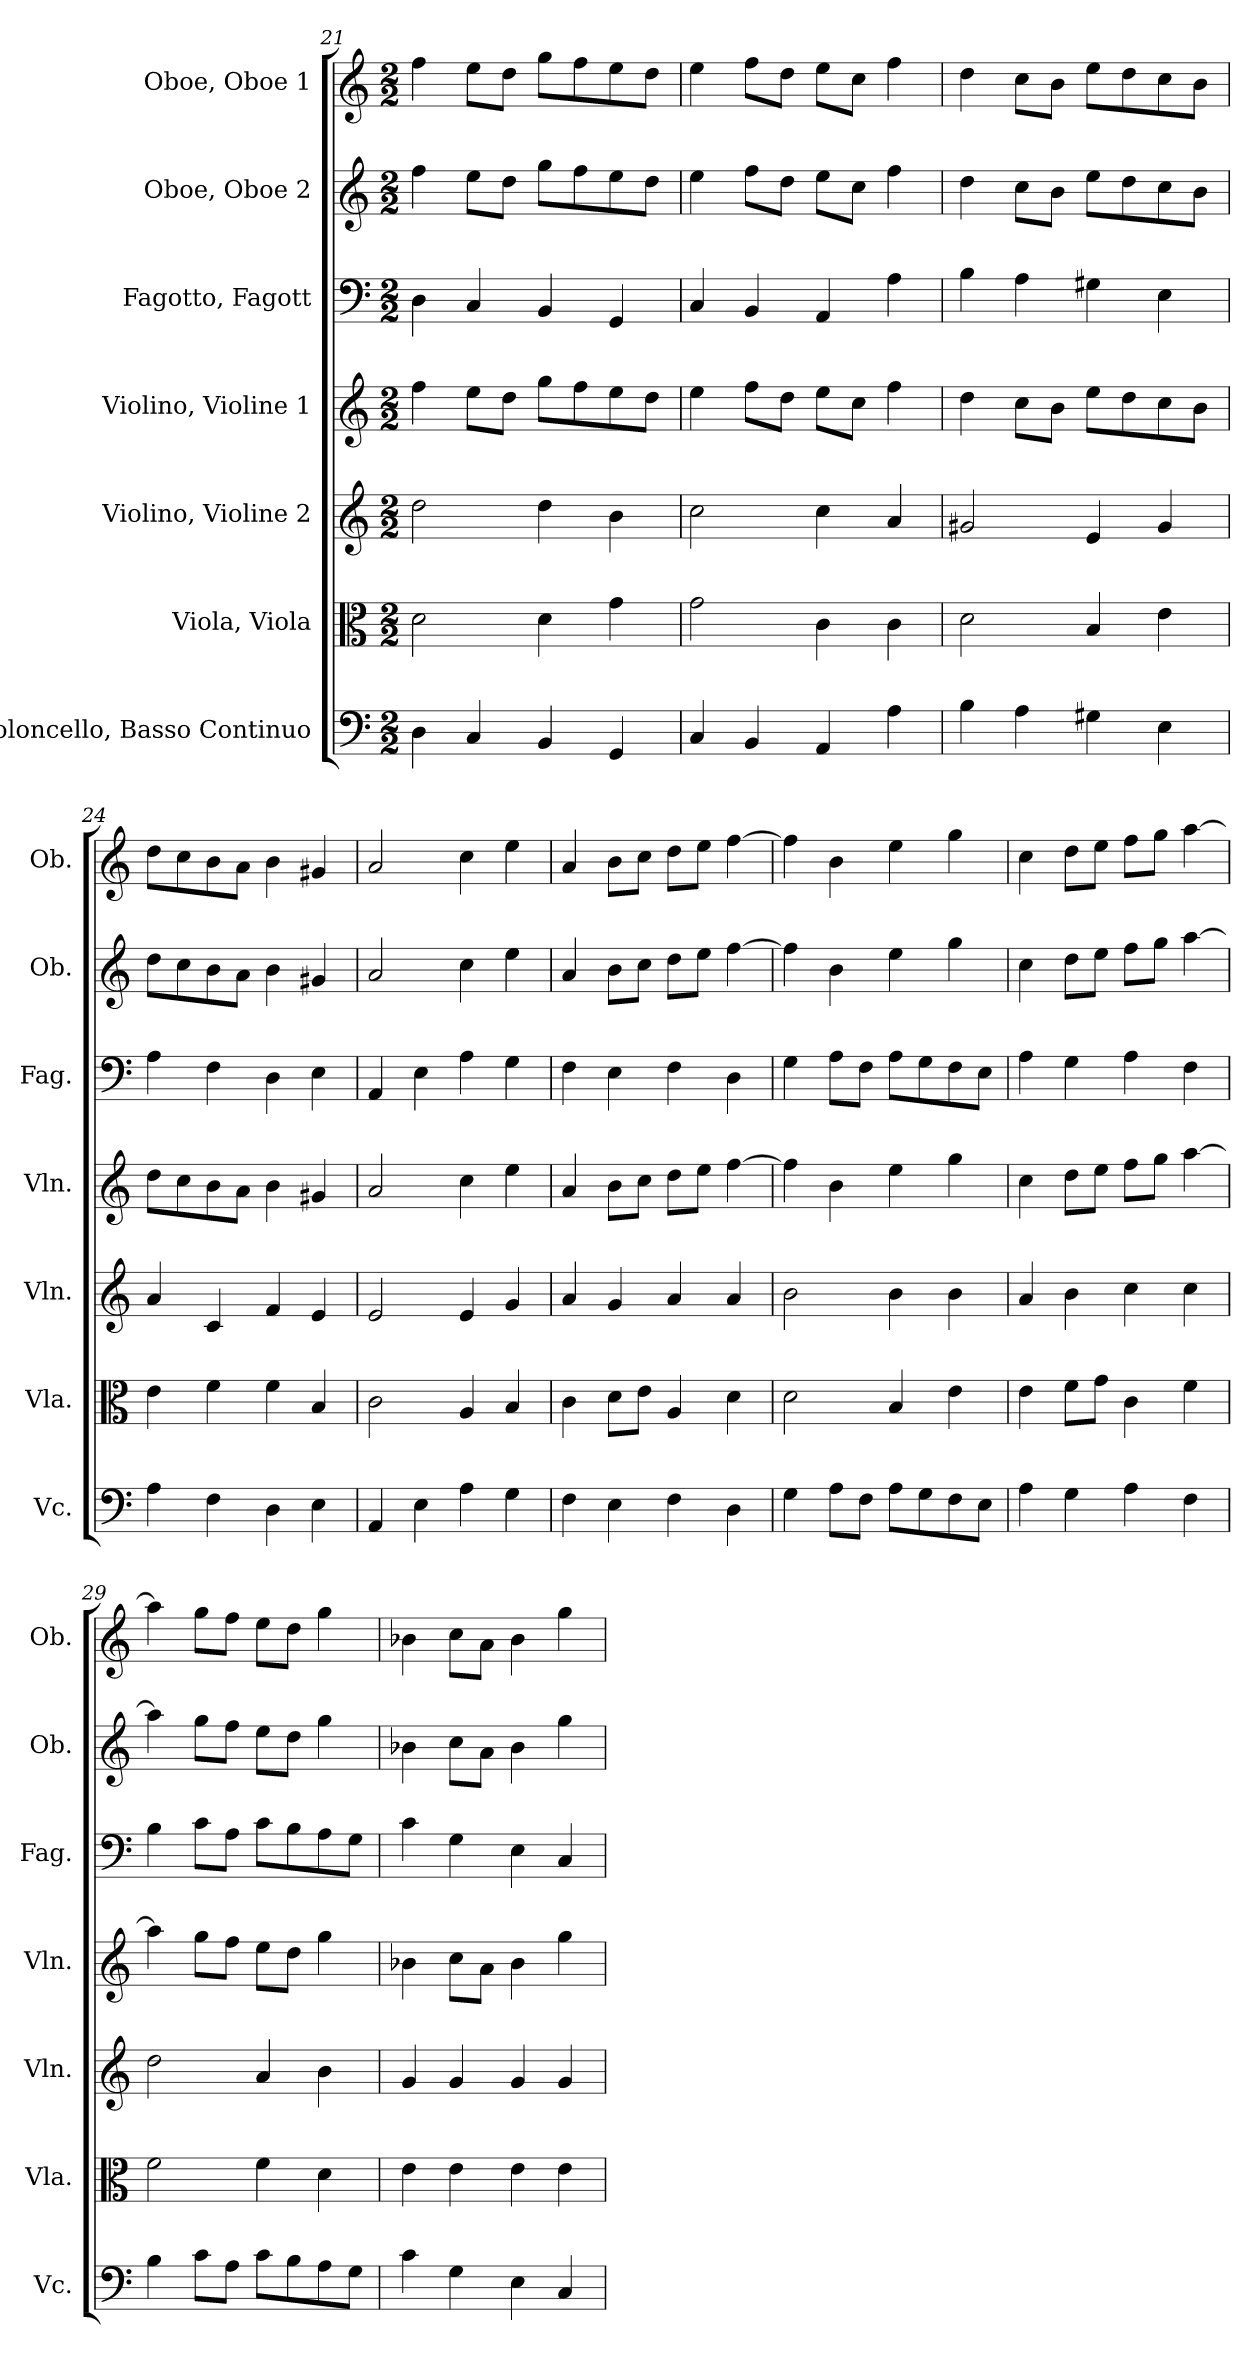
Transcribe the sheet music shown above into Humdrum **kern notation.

**kern	**kern	**kern	**kern	**kern	**kern	**kern
*part7	*part6	*part5	*part4	*part3	*part2	*part1
*staff7	*staff6	*staff5	*staff4	*staff3	*staff2	*staff1
*I"Violoncello, Basso Continuo	*I"Viola, Viola	*I"Violino, Violine 2	*I"Violino, Violine 1	*I"Fagotto, Fagott	*I"Oboe, Oboe 2	*I"Oboe, Oboe 1
*I'Vc.	*I'Vla.	*I'Vln.	*I'Vln.	*I'Fag.	*I'Ob.	*I'Ob.
*clefF4	*clefC3	*clefG2	*clefG2	*clefF4	*clefG2	*clefG2
*k[]	*k[]	*k[]	*k[]	*k[]	*k[]	*k[]
*M2/2	*M2/2	*M2/2	*M2/2	*M2/2	*M2/2	*M2/2
=21	=21	=21	=21	=21	=21	=21
4D\	2d\	2dd\	4ff\	4D\	4ff\	4ff\
4C/	.	.	8ee\L	4C/	8ee\L	8ee\L
.	.	.	8dd\J	.	8dd\J	8dd\J
4BB/	4d\	4dd\	8gg\L	4BB/	8gg\L	8gg\L
.	.	.	8ff\	.	8ff\	8ff\
4GG/	4g\	4b\	8ee\	4GG/	8ee\	8ee\
.	.	.	8dd\J	.	8dd\J	8dd\J
!!LO:LB:g=z
=22	=22	=22	=22	=22	=22	=22
4C/	2g\	2cc\	4ee\	4C/	4ee\	4ee\
4BB/	.	.	8ff\L	4BB/	8ff\L	8ff\L
.	.	.	8dd\J	.	8dd\J	8dd\J
4AA/	4c\	4cc\	8ee\L	4AA/	8ee\L	8ee\L
.	.	.	8cc\J	.	8cc\J	8cc\J
4A\	4c\	4a/	4ff\	4A\	4ff\	4ff\
=23	=23	=23	=23	=23	=23	=23
4B\	2d\	2g#X/	4dd\	4B\	4dd\	4dd\
4A\	.	.	8cc\L	4A\	8cc\L	8cc\L
.	.	.	8b\J	.	8b\J	8b\J
4G#X\	4B/	4e/	8ee\L	4G#X\	8ee\L	8ee\L
.	.	.	8dd\	.	8dd\	8dd\
4E\	4e\	4g#/	8cc\	4E\	8cc\	8cc\
.	.	.	8b\J	.	8b\J	8b\J
=24	=24	=24	=24	=24	=24	=24
4A\	4e\	4a/	8dd\L	4A\	8dd\L	8dd\L
.	.	.	8cc\	.	8cc\	8cc\
4F\	4f\	4c/	8b\	4F\	8b\	8b\
.	.	.	8a\J	.	8a\J	8a\J
4D\	4f\	4f/	4b\	4D\	4b\	4b\
4E\	4B/	4e/	4g#X/	4E\	4g#X/	4g#X/
=25	=25	=25	=25	=25	=25	=25
4AA/	2c\	2e/	2a/	4AA/	2a/	2a/
4E\	.	.	.	4E\	.	.
4A\	4A/	4e/	4cc\	4A\	4cc\	4cc\
4G\	4B/	4g/	4ee\	4G\	4ee\	4ee\
=26	=26	=26	=26	=26	=26	=26
4F\	4c\	4a/	4a/	4F\	4a/	4a/
4E\	8d\L	4g/	8b\L	4E\	8b\L	8b\L
.	8e\J	.	8cc\J	.	8cc\J	8cc\J
4F\	4A/	4a/	8dd\L	4F\	8dd\L	8dd\L
.	.	.	8ee\J	.	8ee\J	8ee\J
4D\	4d\	4a/	[4ff\	4D\	[4ff\	[4ff\
=27	=27	=27	=27	=27	=27	=27
4G\	2d\	2b\	4ff\]	4G\	4ff\]	4ff\]
8A\L	.	.	4b\	8A\L	4b\	4b\
8F\J	.	.	.	8F\J	.	.
8A\L	4B/	4b\	4ee\	8A\L	4ee\	4ee\
8G\	.	.	.	8G\	.	.
8F\	4e\	4b\	4gg\	8F\	4gg\	4gg\
8E\J	.	.	.	8E\J	.	.
=28	=28	=28	=28	=28	=28	=28
4A\	4e\	4a/	4cc\	4A\	4cc\	4cc\
4G\	8f\L	4b\	8dd\L	4G\	8dd\L	8dd\L
.	8g\J	.	8ee\J	.	8ee\J	8ee\J
4A\	4c\	4cc\	8ff\L	4A\	8ff\L	8ff\L
.	.	.	8gg\J	.	8gg\J	8gg\J
4F\	4f\	4cc\	[4aa\	4F\	[4aa\	[4aa\
!!LO:PB:g=z
=29	=29	=29	=29	=29	=29	=29
4B\	2f\	2dd\	4aa\]	4B\	4aa\]	4aa\]
8c\L	.	.	8gg\L	8c\L	8gg\L	8gg\L
8A\J	.	.	8ff\J	8A\J	8ff\J	8ff\J
8c\L	4f\	4a/	8ee\L	8c\L	8ee\L	8ee\L
8B\	.	.	8dd\J	8B\	8dd\J	8dd\J
8A\	4d\	4b\	4gg\	8A\	4gg\	4gg\
8G\J	.	.	.	8G\J	.	.
=30	=30	=30	=30	=30	=30	=30
4c\	4e\	4g/	4b-X\	4c\	4b-X\	4b-X\
4G\	4e\	4g/	8cc\L	4G\	8cc\L	8cc\L
.	.	.	8a\J	.	8a\J	8a\J
4E\	4e\	4g/	4b-\	4E\	4b-\	4b-\
4C/	4e\	4g/	4gg\	4C/	4gg\	4gg\
=	=	=	=	=	=	=
*-	*-	*-	*-	*-	*-	*-
